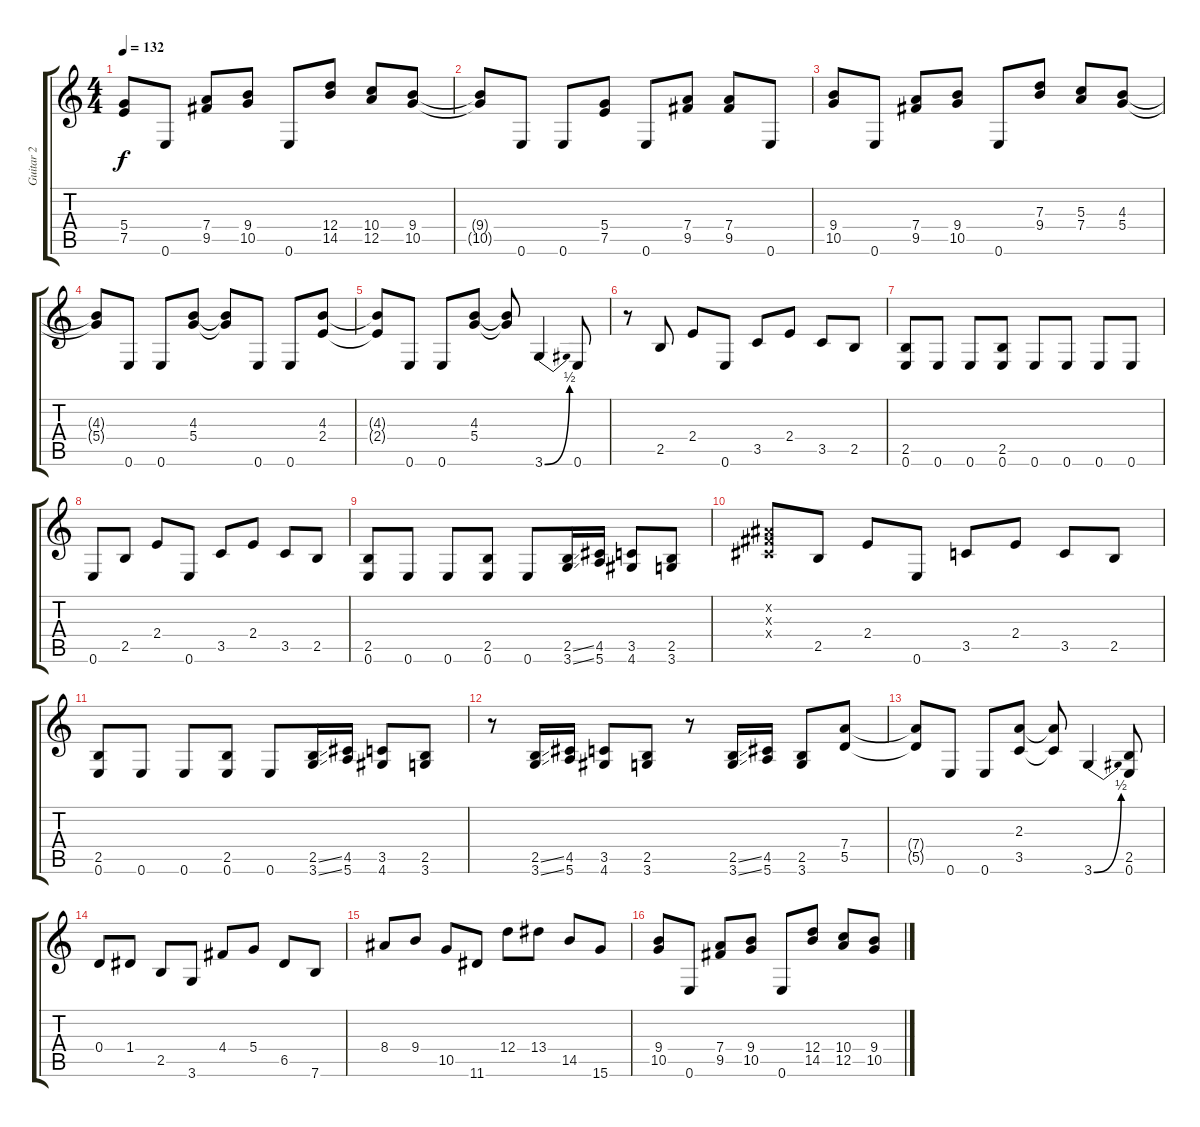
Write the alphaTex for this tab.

\track ("Guitar 2  Marty Friedman" "Guitar 2  ") {instrument overdrivenguitar}
\staff {score tabs}
\tuning (E4 B3 G3 D3 A2 E2) {hide}
\ts (4 4)
\tempo 132
\clef g2
\ks c
(5.4 7.5).8{dy f} 0.6.8 (7.4 9.5).8 (9.4 10.5).8 0.6.8 (12.4 14.5).8 (10.4 12.5).8 (9.4 10.5).8 |
(9.4{t} 10.5{t}).8 0.6.8 0.6.8 (5.4 7.5).8 0.6.8 (7.4 9.5).8 (7.4 9.5).8 0.6.8 |
(9.4 10.5).8 0.6.8 (7.4 9.5).8 (9.4 10.5).8 0.6.8 (7.3 9.4).8 (5.3 7.4).8 (4.3 5.4).8 |
(4.3{t} 5.4{t}).8 0.6.8 0.6.8 (4.3 5.4).8 (4.3{t} 5.4{t}).8 0.6.8 0.6.8 (4.3 2.4).8 |
(4.3{t} 2.4{t}).8 0.6.8 0.6.8 (4.3 5.4).8 (4.3{t} 5.4{t}).8 3.6{be (bend 0 0 60 2)}.4 0.6.8 |
r.8 2.5.8 2.4.8 0.6.8 3.5.8 2.4.8 3.5.8 2.5.8 |
(2.5 0.6).8 0.6.8 0.6.8 (2.5 0.6).8 0.6.8 0.6.8 0.6.8 0.6.8 |
0.6.8 2.5.8 2.4.8 0.6.8 3.5.8 2.4.8 3.5.8 2.5.8 |
(2.5 0.6).8 0.6.8 0.6.8 (2.5 0.6).8 0.6.8 (2.5{ss} 3.6{ss}).16 (4.5 5.6).16 (3.5 4.6).8 (2.5 3.6).8 |
(-1.2{x} -1.3{x} -1.4{x}).8 2.5.8 2.4.8 0.6.8 3.5.8 2.4.8 3.5.8 2.5.8 |
(2.5 0.6).8 0.6.8 0.6.8 (2.5 0.6).8 0.6.8 (2.5{ss} 3.6{ss}).16 (4.5 5.6).16 (3.5 4.6).8 (2.5 3.6).8 |
r.8 (2.5{ss} 3.6{ss}).16 (4.5 5.6).16 (3.5 4.6).8 (2.5 3.6).8 r.8 (2.5{ss} 3.6{ss}).16 (4.5 5.6).16 (2.5 3.6).8 (7.4 5.5).8 |
(7.4{t} 5.5{t}).8 0.6.8 0.6.8 (2.3 3.5).8 (2.3{t} 3.5{t}).8 3.6{be (bend 0 0 60 2)}.4 (2.5 0.6).8 |
0.4.8 1.4.8 2.5.8 3.6.8 4.4.8 5.4.8 6.5.8 7.6.8 |
8.4.8 9.4.8 10.5.8 11.6.8 12.4.8 13.4.8 14.5.8 15.6.8 |
(9.4 10.5).8 0.6.8 (7.4 9.5).8 (9.4 10.5).8 0.6.8 (12.4 14.5).8 (10.4 12.5).8 (9.4 10.5).8
